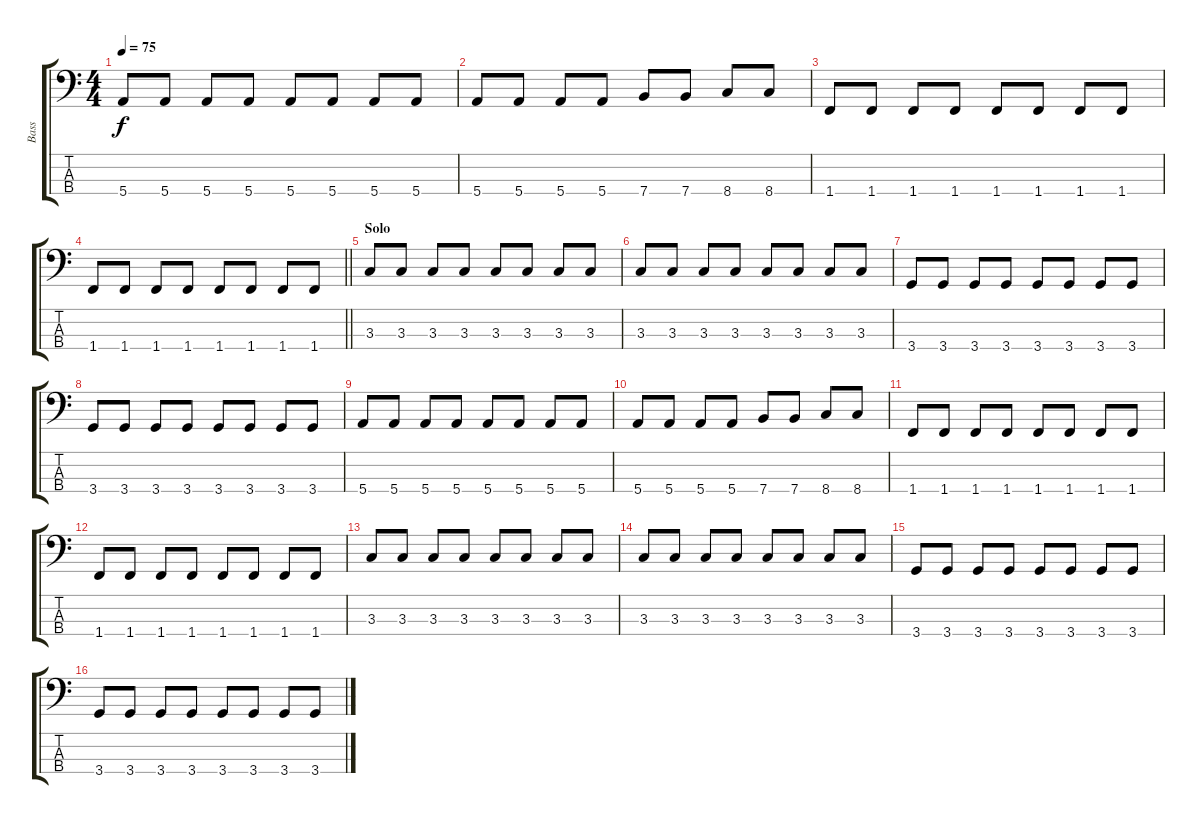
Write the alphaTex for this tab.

\track ("Bass" "Bass") {instrument electricbassfinger}
\staff {score tabs}
\tuning (G2 D2 A1 E1) {hide}
\ts (4 4)
\tempo 75
\clef f4
\ks c
5.4.8{dy f} 5.4.8 5.4.8 5.4.8 5.4.8 5.4.8 5.4.8 5.4.8 |
5.4.8 5.4.8 5.4.8 5.4.8 7.4.8 7.4.8 8.4.8 8.4.8 |
1.4.8 1.4.8 1.4.8 1.4.8 1.4.8 1.4.8 1.4.8 1.4.8 |
\barLineRight lightlight
1.4.8 1.4.8 1.4.8 1.4.8 1.4.8 1.4.8 1.4.8 1.4.8 |
\section ("" "Solo")
3.3.8 3.3.8 3.3.8 3.3.8 3.3.8 3.3.8 3.3.8 3.3.8 |
3.3.8 3.3.8 3.3.8 3.3.8 3.3.8 3.3.8 3.3.8 3.3.8 |
3.4.8 3.4.8 3.4.8 3.4.8 3.4.8 3.4.8 3.4.8 3.4.8 |
3.4.8 3.4.8 3.4.8 3.4.8 3.4.8 3.4.8 3.4.8 3.4.8 |
5.4.8 5.4.8 5.4.8 5.4.8 5.4.8 5.4.8 5.4.8 5.4.8 |
5.4.8 5.4.8 5.4.8 5.4.8 7.4.8 7.4.8 8.4.8 8.4.8 |
1.4.8 1.4.8 1.4.8 1.4.8 1.4.8 1.4.8 1.4.8 1.4.8 |
1.4.8 1.4.8 1.4.8 1.4.8 1.4.8 1.4.8 1.4.8 1.4.8 |
3.3.8 3.3.8 3.3.8 3.3.8 3.3.8 3.3.8 3.3.8 3.3.8 |
3.3.8 3.3.8 3.3.8 3.3.8 3.3.8 3.3.8 3.3.8 3.3.8 |
3.4.8 3.4.8 3.4.8 3.4.8 3.4.8 3.4.8 3.4.8 3.4.8 |
3.4.8 3.4.8 3.4.8 3.4.8 3.4.8 3.4.8 3.4.8 3.4.8
